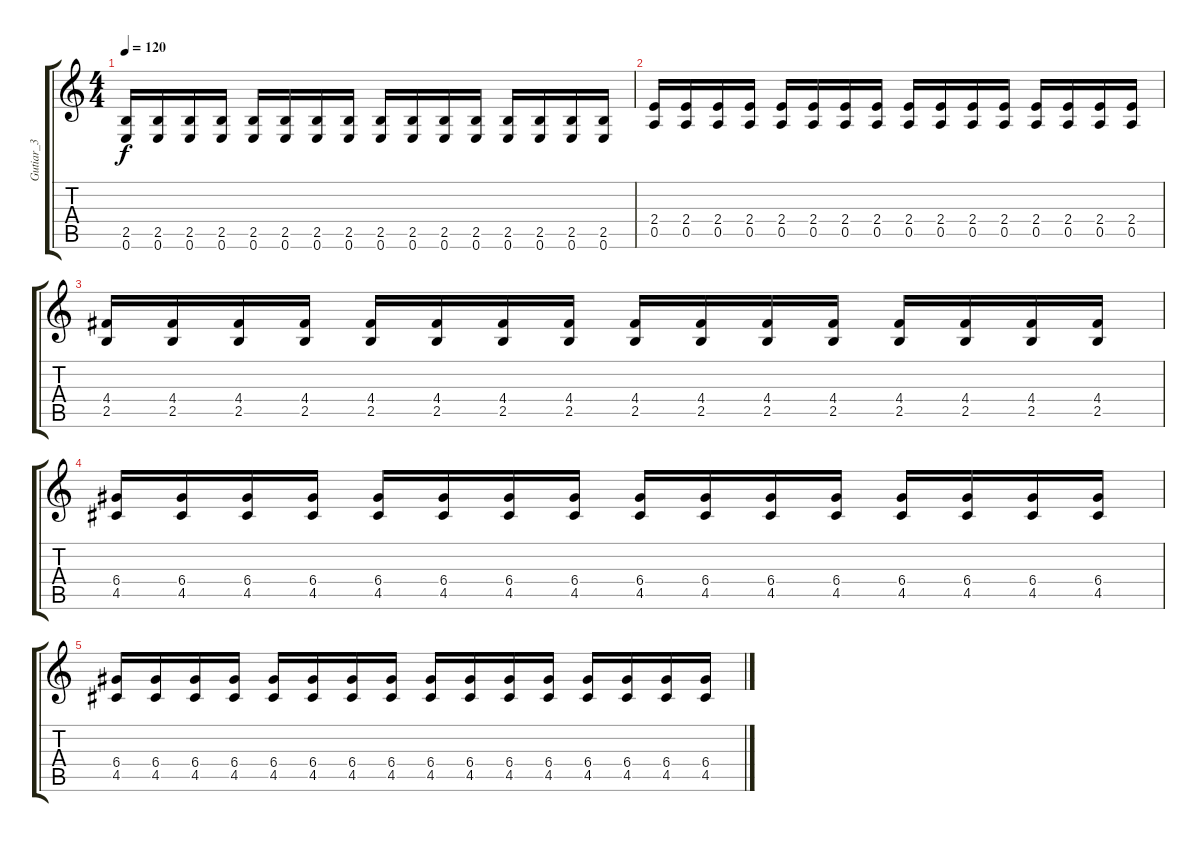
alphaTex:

\track ("Gutiar_3" "Gutiar_3") {instrument distortionguitar}
\staff {score tabs}
\tuning (E4 B3 G3 D3 A2 E2) {hide}
\ts (4 4)
\tempo 120
\clef g2
\ks c
(2.5 0.6).16{dy f} (2.5 0.6).16 (2.5 0.6).16 (2.5 0.6).16 (2.5 0.6).16 (2.5 0.6).16 (2.5 0.6).16 (2.5 0.6).16 (2.5 0.6).16 (2.5 0.6).16 (2.5 0.6).16 (2.5 0.6).16 (2.5 0.6).16 (2.5 0.6).16 (2.5 0.6).16 (2.5 0.6).16 |
(2.4 0.5).16 (2.4 0.5).16 (2.4 0.5).16 (2.4 0.5).16 (2.4 0.5).16 (2.4 0.5).16 (2.4 0.5).16 (2.4 0.5).16 (2.4 0.5).16 (2.4 0.5).16 (2.4 0.5).16 (2.4 0.5).16 (2.4 0.5).16 (2.4 0.5).16 (2.4 0.5).16 (2.4 0.5).16 |
(4.4 2.5).16 (4.4 2.5).16 (4.4 2.5).16 (4.4 2.5).16 (4.4 2.5).16 (4.4 2.5).16 (4.4 2.5).16 (4.4 2.5).16 (4.4 2.5).16 (4.4 2.5).16 (4.4 2.5).16 (4.4 2.5).16 (4.4 2.5).16 (4.4 2.5).16 (4.4 2.5).16 (4.4 2.5).16 |
(6.4 4.5).16 (6.4 4.5).16 (6.4 4.5).16 (6.4 4.5).16 (6.4 4.5).16 (6.4 4.5).16 (6.4 4.5).16 (6.4 4.5).16 (6.4 4.5).16 (6.4 4.5).16 (6.4 4.5).16 (6.4 4.5).16 (6.4 4.5).16 (6.4 4.5).16 (6.4 4.5).16 (6.4 4.5).16 |
(6.4 4.5).16 (6.4 4.5).16 (6.4 4.5).16 (6.4 4.5).16 (6.4 4.5).16 (6.4 4.5).16 (6.4 4.5).16 (6.4 4.5).16 (6.4 4.5).16 (6.4 4.5).16 (6.4 4.5).16 (6.4 4.5).16 (6.4 4.5).16 (6.4 4.5).16 (6.4 4.5).16 (6.4 4.5).16
